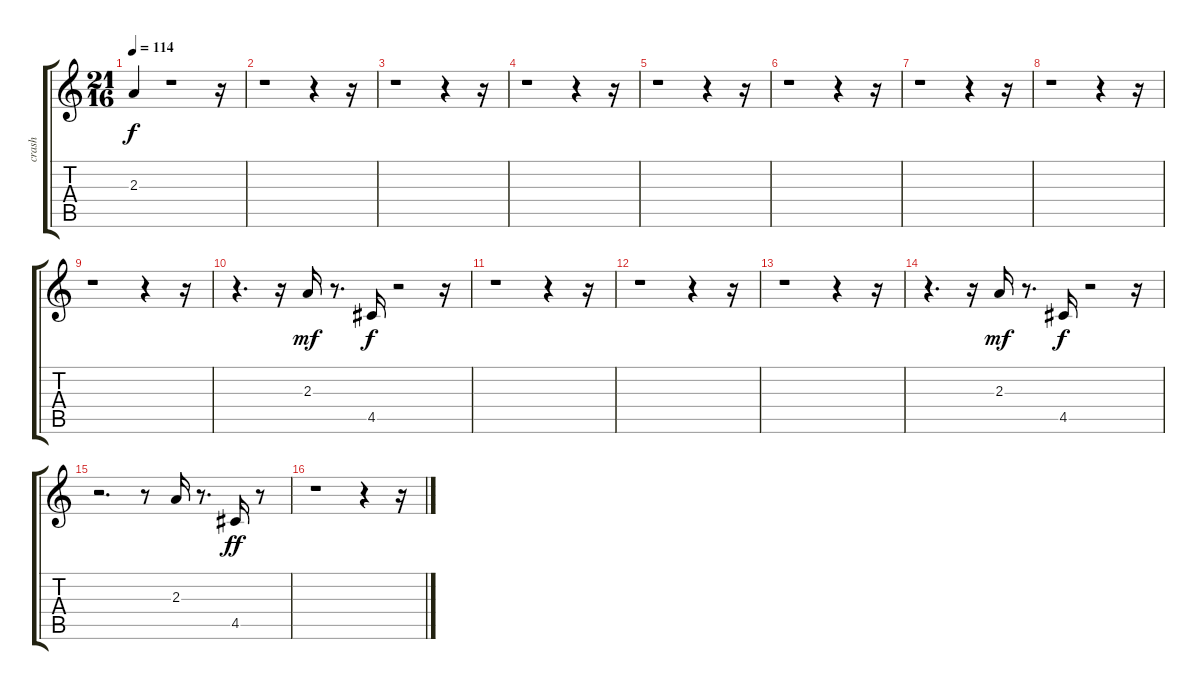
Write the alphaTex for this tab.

\track ("crash" "crash") {instrument distortionguitar}
\staff {score tabs}
\tuning (E4 B3 G3 D3 A2 E2) {hide}
\ts (21 16)
\tempo 114
\clef g2
\ks c
2.3.4{dy f} r.1 r.16 |
r.1 r.4 r.16 |
r.1 r.4 r.16 |
r.1 r.4 r.16 |
r.1 r.4 r.16 |
r.1 r.4 r.16 |
r.1 r.4 r.16 |
r.1 r.4 r.16 |
r.1 r.4 r.16 |
r.4{d} r.16 2.3.16{dy mf} r.8{d} 4.5.16{dy f} r.2 r.16 |
r.1 r.4 r.16 |
r.1 r.4 r.16 |
r.1 r.4 r.16 |
r.4{d} r.16 2.3.16{dy mf} r.8{d} 4.5.16{dy f} r.2 r.16 |
r.2{d} r.8 2.3.16 r.8{d} 4.5.16{dy ff} r.8 |
r.1 r.4 r.16
